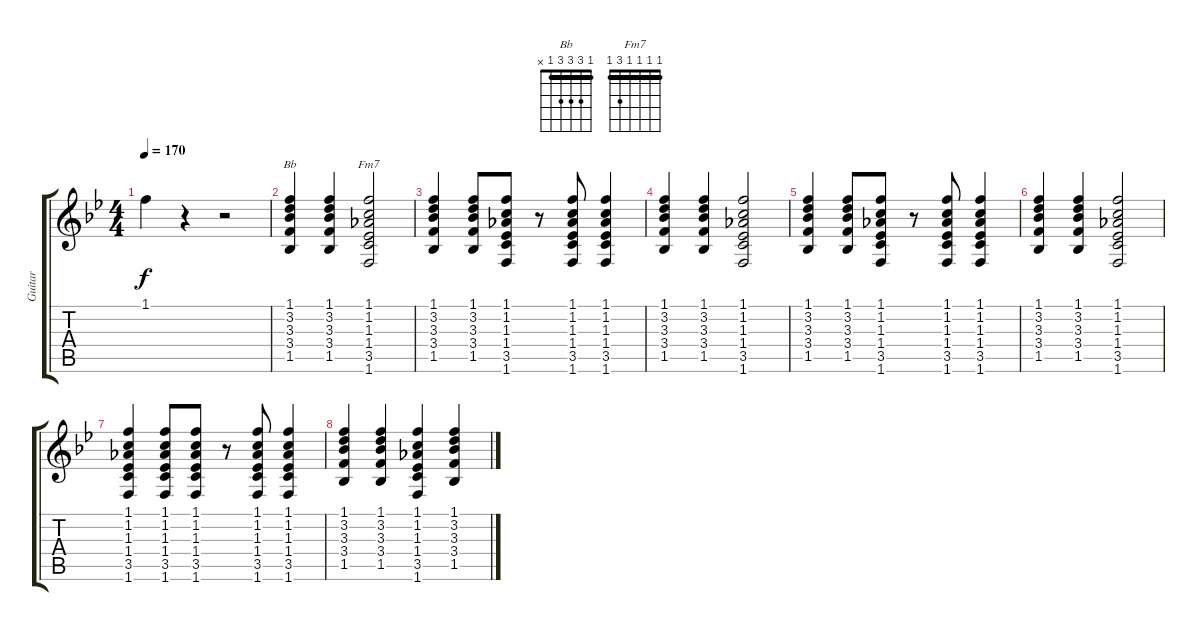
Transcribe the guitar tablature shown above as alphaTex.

\track ("Guitar" "Guitar") {instrument electricguitarjazz}
\staff {score tabs}
\tuning (E4 B3 G3 D3 A2 E2) {hide}
\chord ("Bb" 1 3 3 3 1 x) {barre 1}
\chord ("Fm7" 1 1 1 1 3 1) {barre 1}
\ts (4 4)
\tempo 170
\clef g2
\ks bb
1.1.4{dy f} r.4 r.2 |
(1.1 3.2 3.3 3.4 1.5).4{ch "Bb"} (1.1 3.2 3.3 3.4 1.5).4 (1.1 1.2 1.3 1.4 3.5 1.6).2{ch "Fm7"} |
(1.1 3.2 3.3 3.4 1.5).4 (1.1 3.2 3.3 3.4 1.5).8 (1.1 1.2 1.3 1.4 3.5 1.6).8 r.8 (1.1 1.2 1.3 1.4 3.5 1.6).8 (1.1 1.2 1.3 1.4 3.5 1.6).4 |
(1.1 3.2 3.3 3.4 1.5).4 (1.1 3.2 3.3 3.4 1.5).4 (1.1 1.2 1.3 1.4 3.5 1.6).2 |
(1.1 3.2 3.3 3.4 1.5).4 (1.1 3.2 3.3 3.4 1.5).8 (1.1 1.2 1.3 1.4 3.5 1.6).8 r.8 (1.1 1.2 1.3 1.4 3.5 1.6).8 (1.1 1.2 1.3 1.4 3.5 1.6).4 |
(1.1 3.2 3.3 3.4 1.5).4 (1.1 3.2 3.3 3.4 1.5).4 (1.1 1.2 1.3 1.4 3.5 1.6).2 |
(1.1 1.2 1.3 1.4 3.5 1.6).4 (1.1 1.2 1.3 1.4 3.5 1.6).8 (1.1 1.2 1.3 1.4 3.5 1.6).8 r.8 (1.1 1.2 1.3 1.4 3.5 1.6).8 (1.1 1.2 1.3 1.4 3.5 1.6).4 |
(1.1 3.2 3.3 3.4 1.5).4 (1.1 3.2 3.3 3.4 1.5).4 (1.1 1.2 1.3 1.4 3.5 1.6).4 (1.1 3.2 3.3 3.4 1.5).4
